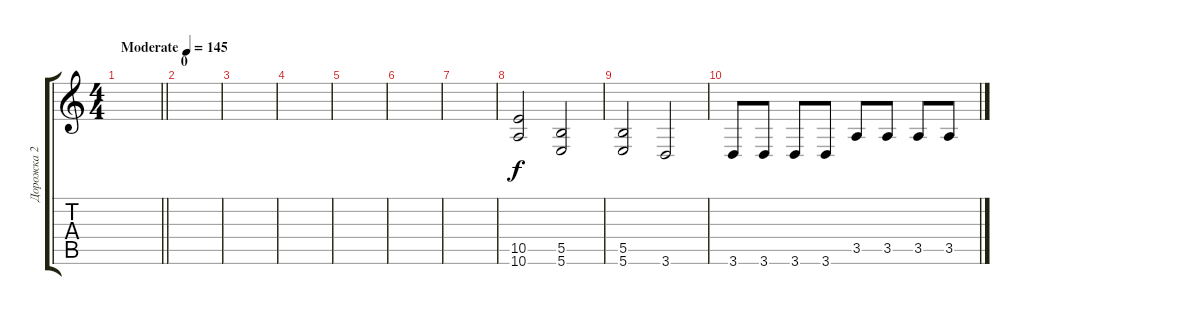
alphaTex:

\track ("Дорожка 2" "Дорожка 2") {instrument distortionguitar}
\staff {score tabs}
\tuning (Db4 Ab3 E3 B2 Gb2 B1) {hide}
\ts (4 4)
\tempo (145 "Moderate")
\clef g2
\barLineRight lightlight
\ks c
|
\section ("" "0")
|
|
|
|
|
|
(10.5 10.6).2 (5.5 5.6).2 |
(5.5 5.6).2 3.6.2 |
3.6.8 3.6.8 3.6.8 3.6.8 3.5.8 3.5.8 3.5.8 3.5.8
